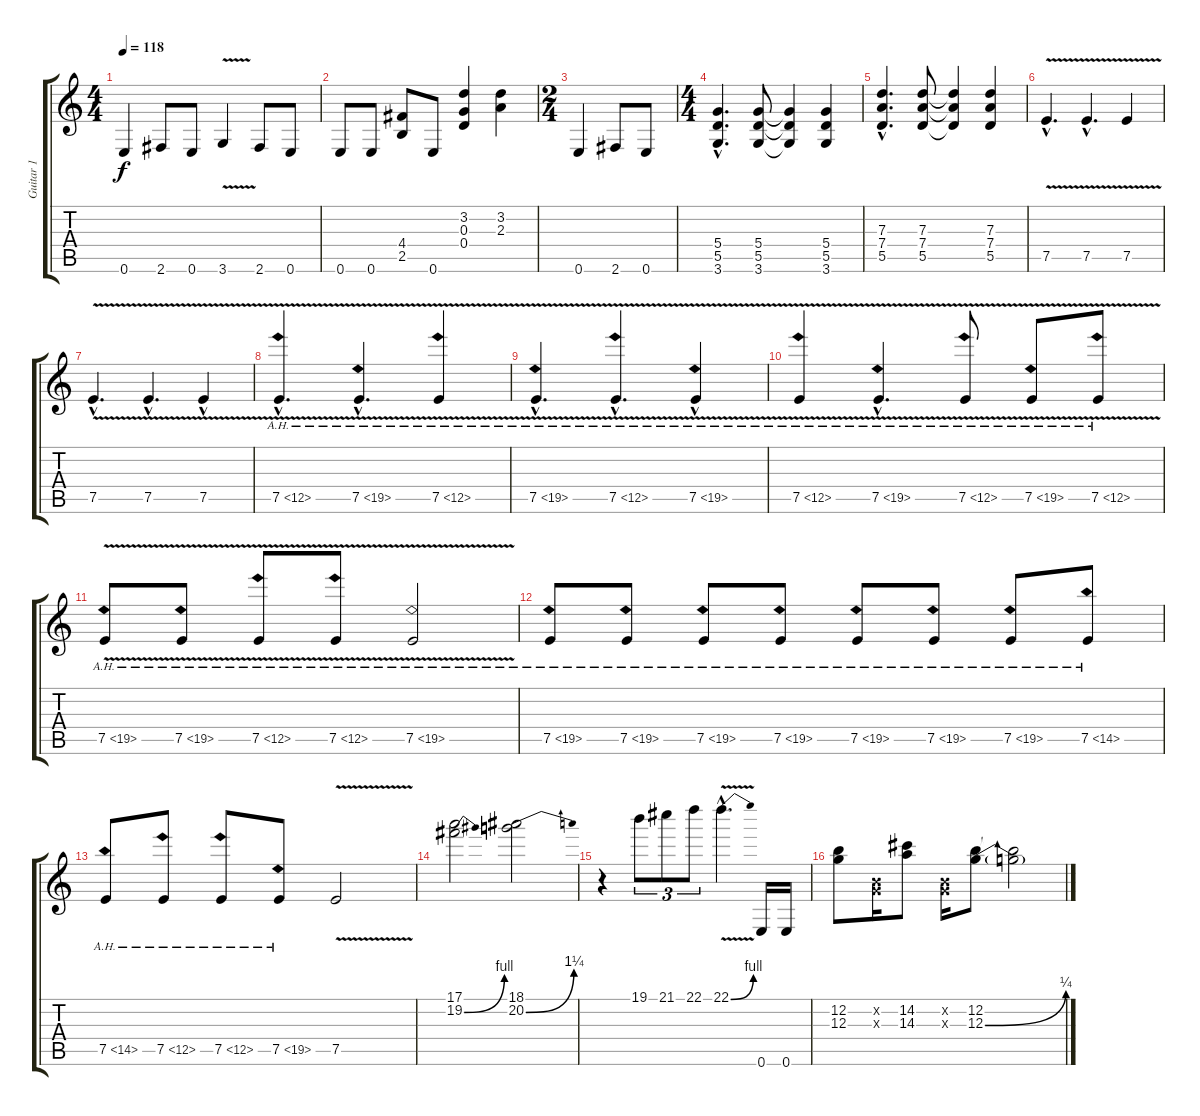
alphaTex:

\track ("Guitar 1" "Guitar 1") {instrument overdrivenguitar}
\staff {score tabs}
\tuning (E4 B3 G3 D3 A2 E2) {hide}
\ts (4 4)
\tempo 118
\clef g2
\ks c
0.6.4{dy f} 2.6.8 0.6.8 3.6{v}.4 2.6.8 0.6.8 |
0.6.8 0.6.8 (4.4 2.5).8 0.6.8 (3.2 0.3 0.4).4 (3.2 2.3).4 |
\ts (2 4)
0.6.4 2.6.8 0.6.8 |
\ts (4 4)
(5.4{hac} 5.5{hac} 3.6{hac}).4{d} (5.4 5.5 3.6).8 (5.4{t} 5.5{t} 3.6{t}).4 (5.4 5.5 3.6).4 |
(7.3{hac} 7.4{hac} 5.5{hac}).4{d} (7.3 7.4 5.5).8 (7.3{t} 7.4{t} 5.5{t}).4 (7.3 7.4 5.5).4 |
7.5{v hac}.4{d} 7.5{v hac}.4{d} 7.5{v}.4 |
7.5{v hac}.4{d} 7.5{v hac}.4{d} 7.5{v hac}.4 |
7.5{ah 5 v hac}.4{d} 7.5{ah 12 v hac}.4{d} 7.5{ah 5 v}.4 |
7.5{ah 12 v hac}.4{d} 7.5{ah 5 v hac}.4{d} 7.5{ah 12 v hac}.4 |
7.5{ah 5 v}.4 7.5{ah 12 v hac}.4{d} 7.5{ah 5 v}.8 7.5{ah 12 v}.8 7.5{ah 5 v}.8 |
7.5{ah 12 v}.8 7.5{ah 12 v}.8 7.5{ah 5 v}.8 7.5{ah 5 v}.8 7.5{ah 12 v}.2 |
7.5{ah 12}.8 7.5{ah 12}.8 7.5{ah 12}.8 7.5{ah 12}.8 7.5{ah 12}.8 7.5{ah 12}.8 7.5{ah 12}.8 7.5{ah 7}.8 |
7.5{ah 7}.8 7.5{ah 5}.8 7.5{ah 5}.8 7.5{ah 12}.8 7.5{v}.2 |
(17.1 19.2{be (bend 0 0 60 4)}).2 (18.1 20.2{be (bend 0 0 60 5)}).2 |
r.4 19.1.8{tu (3 2)} 21.1.8{tu (3 2)} 22.1.8{tu (3 2)} 22.1{be (bend 0 0 60 4) v hac}.4{d} 0.6.16 0.6.16 |
(12.2 12.3).8 (0.2{x} 0.3{x}).16 (14.2 14.3).8 (0.2{x} 0.3{x}).16 (12.2 12.3{be (bend 0 0 60 1)}).8 (12.2{t} 12.3{t}).2
